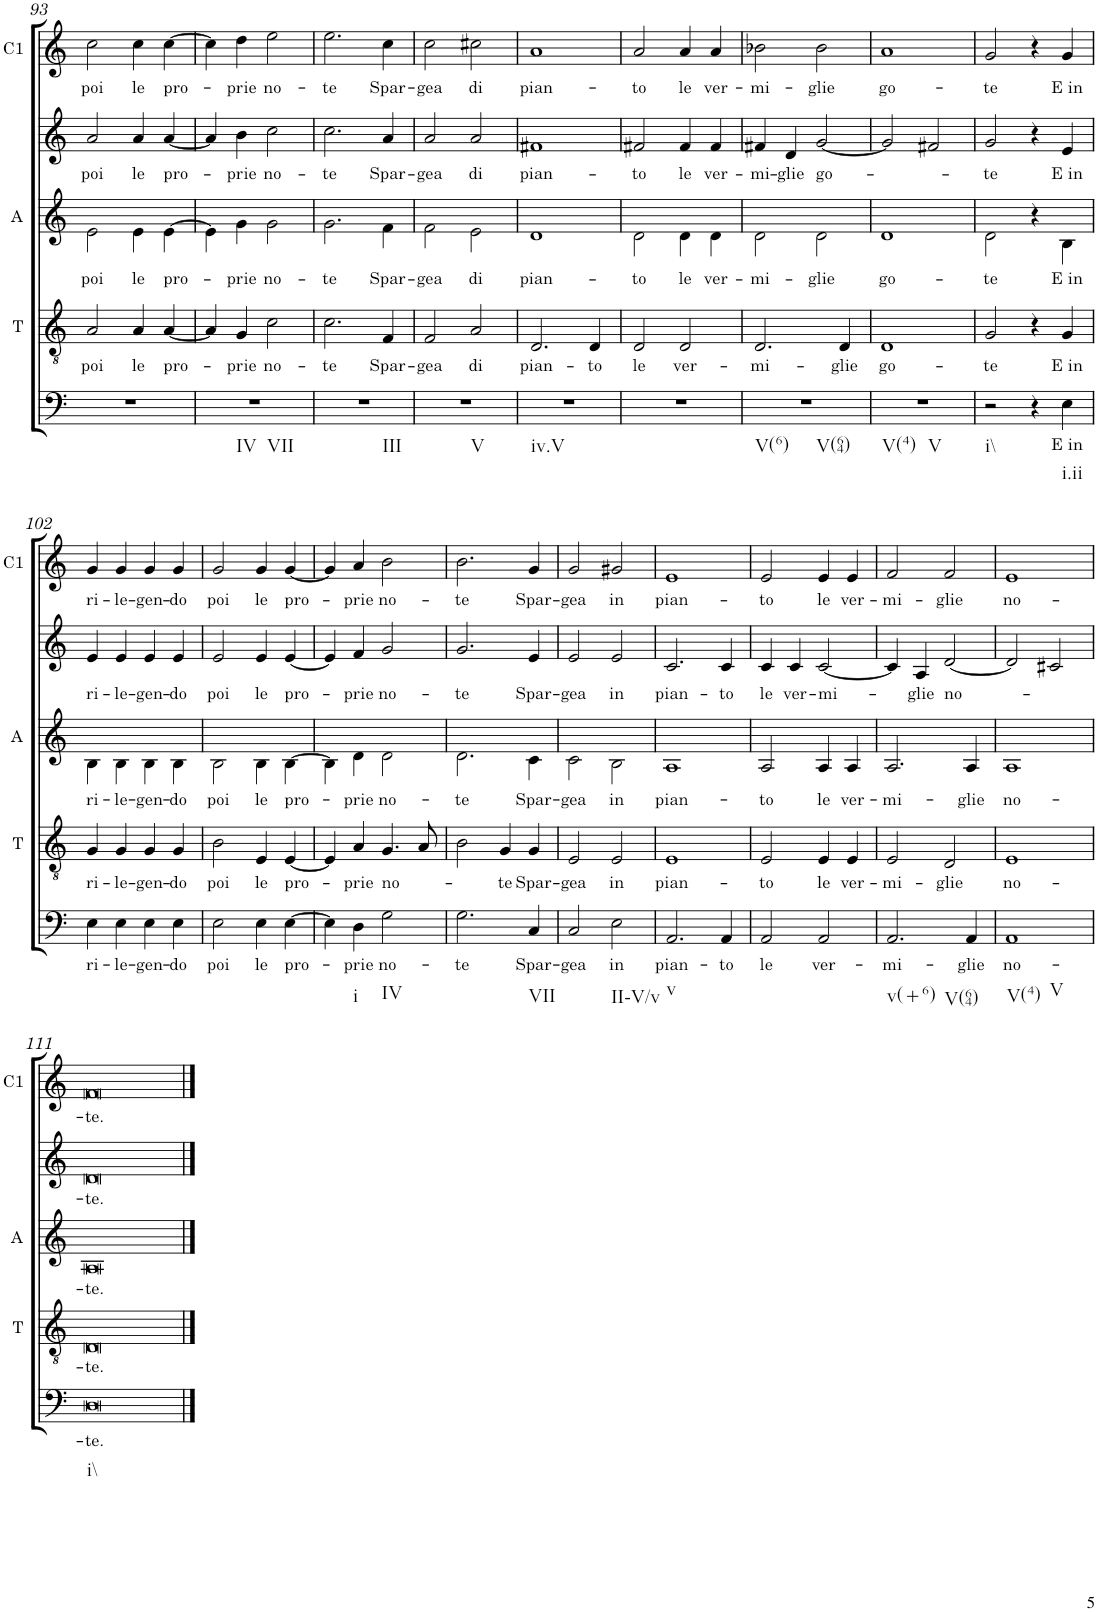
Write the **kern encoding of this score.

**kern	**text	**kern	**text	**kern	**text	**kern	**text	**kern	**text
*part5	*part5	*part4	*part4	*part3	*part3	*part2	*part2	*part1	*part1
*staff5	*staff5	*staff4	*staff4	*staff3	*staff3	*staff2	*staff2	*staff1	*staff1
*	*	*I"T	*	*I"A	*	*	*	*I"C1	*
*	*	*I'T	*	*I'A	*	*	*	*I'C1	*
!!LO:PB:g=z
*clefF4	*	*clefGv2	*	*clefG2	*	*clefG2	*	*clefG2	*
*k[]	*	*k[]	*	*k[]	*	*k[]	*	*k[]	*
*M4/4	*	*M4/4	*	*M4/4	*	*M4/4	*	*M4/4	*
*met(c)	*	*met(c)	*	*met(c)	*	*met(c)	*	*met(c)	*
=93	=93	=93	=93	=93	=93	=93	=93	=93	=93
!	!	!	!LO:LY:b	!	!LO:LY:b	!	!LO:LY:b	!	!LO:LY:b
1r	.	2A/	poi	2e\	poi	2a/	poi	2cc\	poi
!	!	!	!LO:LY:b	!	!LO:LY:b	!	!LO:LY:b	!	!LO:LY:b
.	.	4A/	le	4e\	le	4a/	le	4cc\	le
!	!	!	!LO:LY:b	!	!LO:LY:b	!	!LO:LY:b	!	!LO:LY:b
.	.	[4A/	pro-	[4e\	pro-	[4a/	pro-	[4cc\	pro-
=94	=94	=94	=94	=94	=94	=94	=94	=94	=94
1r	.	4A/]	.	4e\]	.	4a/]	.	4cc\]	.
!	!	!	!LO:LY:b	!	!LO:LY:b	!	!LO:LY:b	!	!LO:LY:b
.	.	4G/	-prie	4g\	-prie	4b\	-prie	4dd\	-prie
!	!	!	!LO:LY:b	!	!LO:LY:b	!	!LO:LY:b	!	!LO:LY:b
.	.	2c\	no-	2g\	no-	2cc\	no-	2ee\	no-
=95	=95	=95	=95	=95	=95	=95	=95	=95	=95
!	!	!	!LO:LY:b	!	!LO:LY:b	!	!LO:LY:b	!	!LO:LY:b
1r	.	2.c\	-te	2.g\	-te	2.cc\	-te	2.ee\	-te
!	!	!	!LO:LY:b	!	!LO:LY:b	!	!LO:LY:b	!	!LO:LY:b
.	.	4F/	Spar-	4f\	Spar-	4a/	Spar-	4cc\	Spar-
=96	=96	=96	=96	=96	=96	=96	=96	=96	=96
!	!	!	!LO:LY:b	!	!LO:LY:b	!	!LO:LY:b	!	!LO:LY:b
1r	.	2F/	-gea	2f\	-gea	2a/	-gea	2cc\	-gea
!	!	!	!LO:LY:b	!	!LO:LY:b	!	!LO:LY:b	!	!LO:LY:b
.	.	2A/	di	2e\	di	2a/	di	2cc#X\	di
=97	=97	=97	=97	=97	=97	=97	=97	=97	=97
!	!	!	!LO:LY:b	!	!LO:LY:b	!	!LO:LY:b	!	!LO:LY:b
1r	.	2.D/	pian-	1d	pian-	1f#X	pian-	1a	pian-
!	!	!	!LO:LY:b	!	!	!	!	!	!
.	.	4D/	-to	.	.	.	.	.	.
=98	=98	=98	=98	=98	=98	=98	=98	=98	=98
!	!	!	!LO:LY:b	!	!LO:LY:b	!	!LO:LY:b	!	!LO:LY:b
1r	.	2D/	le	2d\	-to	2f#X/	-to	2a/	-to
!	!	!	!LO:LY:b	!	!LO:LY:b	!	!LO:LY:b	!	!LO:LY:b
.	.	2D/	ver-	4d\	le	4f#/	le	4a/	le
!	!	!	!	!	!LO:LY:b	!	!LO:LY:b	!	!LO:LY:b
.	.	.	.	4d\	ver-	4f#/	ver-	4a/	ver-
=99	=99	=99	=99	=99	=99	=99	=99	=99	=99
!	!	!	!LO:LY:b	!	!LO:LY:b	!	!LO:LY:b	!	!LO:LY:b
1r	.	2.D/	-mi-	2d\	-mi-	4f#X/	-mi-	2b-X\	-mi-
!	!	!	!	!	!	!	!LO:LY:b	!	!
.	.	.	.	.	.	4d/	-glie	.	.
!	!	!	!	!	!LO:LY:b	!	!LO:LY:b	!	!LO:LY:b
.	.	.	.	2d\	-glie	[2g/	go-	2b-\	-glie
!	!	!	!LO:LY:b	!	!	!	!	!	!
.	.	4D/	-glie	.	.	.	.	.	.
=100	=100	=100	=100	=100	=100	=100	=100	=100	=100
!	!	!	!LO:LY:b	!	!LO:LY:b	!	!	!	!LO:LY:b
1r	.	1D	go-	1d	go-	2g/]	.	1a	go-
.	.	.	.	.	.	2f#X/	.	.	.
=101	=101	=101	=101	=101	=101	=101	=101	=101	=101
!	!	!	!LO:LY:b	!	!LO:LY:b	!	!LO:LY:b	!	!LO:LY:b
2r	.	2G/	-te	2d\	-te	2g/	-te	2g/	-te
4r	.	4r	.	4r	.	4r	.	4r	.
!	!LO:LY:b	!	!LO:LY:b	!	!LO:LY:b	!	!LO:LY:b	!	!LO:LY:b
4E\	E in	4G/	E in	4B\	E in	4e/	E in	4g/	E in
!!LO:LB:g=z
=102	=102	=102	=102	=102	=102	=102	=102	=102	=102
!	!LO:LY:b	!	!LO:LY:b	!	!LO:LY:b	!	!LO:LY:b	!	!LO:LY:b
4E\	ri-	4G/	ri-	4B\	ri-	4e/	ri-	4g/	ri-
!	!LO:LY:b	!	!LO:LY:b	!	!LO:LY:b	!	!LO:LY:b	!	!LO:LY:b
4E\	-le-	4G/	-le-	4B\	-le-	4e/	-le-	4g/	-le-
!	!LO:LY:b	!	!LO:LY:b	!	!LO:LY:b	!	!LO:LY:b	!	!LO:LY:b
4E\	-gen-	4G/	-gen-	4B\	-gen-	4e/	-gen-	4g/	-gen-
!	!LO:LY:b	!	!LO:LY:b	!	!LO:LY:b	!	!LO:LY:b	!	!LO:LY:b
4E\	-do	4G/	-do	4B\	-do	4e/	-do	4g/	-do
=103	=103	=103	=103	=103	=103	=103	=103	=103	=103
!	!LO:LY:b	!	!LO:LY:b	!	!LO:LY:b	!	!LO:LY:b	!	!LO:LY:b
2E\	poi	2B\	poi	2B\	poi	2e/	poi	2g/	poi
!	!LO:LY:b	!	!LO:LY:b	!	!LO:LY:b	!	!LO:LY:b	!	!LO:LY:b
4E\	le	4E/	le	4B\	le	4e/	le	4g/	le
!	!LO:LY:b	!	!LO:LY:b	!	!LO:LY:b	!	!LO:LY:b	!	!LO:LY:b
[4E\	pro-	[4E/	pro-	[4B\	pro-	[4e/	pro-	[4g/	pro-
=104	=104	=104	=104	=104	=104	=104	=104	=104	=104
4E\]	.	4E/]	.	4B\]	.	4e/]	.	4g/]	.
!	!LO:LY:b	!	!LO:LY:b	!	!LO:LY:b	!	!LO:LY:b	!	!LO:LY:b
4D\	-prie	4A/	-prie	4d\	-prie	4f/	-prie	4a/	-prie
!	!LO:LY:b	!	!LO:LY:b	!	!LO:LY:b	!	!LO:LY:b	!	!LO:LY:b
2G\	no-	4.G/	no-	2d\	no-	2g/	no-	2b\	no-
.	.	8A/	.	.	.	.	.	.	.
=105	=105	=105	=105	=105	=105	=105	=105	=105	=105
!	!LO:LY:b	!	!	!	!LO:LY:b	!	!LO:LY:b	!	!LO:LY:b
2.G\	-te	2B\	.	2.d\	-te	2.g/	-te	2.b\	-te
!	!	!	!LO:LY:b	!	!	!	!	!	!
.	.	4G/	-te	.	.	.	.	.	.
!	!LO:LY:b	!	!LO:LY:b	!	!LO:LY:b	!	!LO:LY:b	!	!LO:LY:b
4C/	Spar-	4G/	Spar-	4c\	Spar-	4e/	Spar-	4g/	Spar-
=106	=106	=106	=106	=106	=106	=106	=106	=106	=106
!	!LO:LY:b	!	!LO:LY:b	!	!LO:LY:b	!	!LO:LY:b	!	!LO:LY:b
2C/	-gea	2E/	-gea	2c\	-gea	2e/	-gea	2g/	-gea
!	!LO:LY:b	!	!LO:LY:b	!	!LO:LY:b	!	!LO:LY:b	!	!LO:LY:b
2E\	in	2E/	in	2B\	in	2e/	in	2g#X/	in
=107	=107	=107	=107	=107	=107	=107	=107	=107	=107
!	!LO:LY:b	!	!LO:LY:b	!	!LO:LY:b	!	!LO:LY:b	!	!LO:LY:b
2.AA/	pian-	1E	pian-	1A	pian-	2.c/	pian-	1e	pian-
!	!LO:LY:b	!	!	!	!	!	!LO:LY:b	!	!
4AA/	-to	.	.	.	.	4c/	-to	.	.
=108	=108	=108	=108	=108	=108	=108	=108	=108	=108
!	!LO:LY:b	!	!LO:LY:b	!	!LO:LY:b	!	!LO:LY:b	!	!LO:LY:b
2AA/	le	2E/	-to	2A/	-to	4c/	le	2e/	-to
!	!	!	!	!	!	!	!LO:LY:b	!	!
.	.	.	.	.	.	4c/	ver-	.	.
!	!LO:LY:b	!	!LO:LY:b	!	!LO:LY:b	!	!LO:LY:b	!	!LO:LY:b
2AA/	ver-	4E/	le	4A/	le	[2c/	-mi-	4e/	le
!	!	!	!LO:LY:b	!	!LO:LY:b	!	!	!	!LO:LY:b
.	.	4E/	ver-	4A/	ver-	.	.	4e/	ver-
=109	=109	=109	=109	=109	=109	=109	=109	=109	=109
!	!LO:LY:b	!	!LO:LY:b	!	!LO:LY:b	!	!	!	!LO:LY:b
2.AA/	-mi-	2E/	-mi-	2.A/	-mi-	4c/]	.	2f/	-mi-
!	!	!	!	!	!	!	!LO:LY:b	!	!
.	.	.	.	.	.	4A/	-glie	.	.
!	!	!	!LO:LY:b	!	!	!	!LO:LY:b	!	!LO:LY:b
.	.	2D/	-glie	.	.	[2d/	no-	2f/	-glie
!	!LO:LY:b	!	!	!	!LO:LY:b	!	!	!	!
4AA/	-glie	.	.	4A/	-glie	.	.	.	.
=110	=110	=110	=110	=110	=110	=110	=110	=110	=110
!	!LO:LY:b	!	!LO:LY:b	!	!LO:LY:b	!	!	!	!LO:LY:b
1AA	no-	1E	no-	1A	no-	2d/]	.	1e	no-
.	.	.	.	.	.	2c#X/	.	.	.
!!LO:LB:g=z
=111	=111	=111	=111	=111	=111	=111	=111	=111	=111
!	!LO:LY:b	!	!LO:LY:b	!	!LO:LY:b	!	!LO:LY:b	!	!LO:LY:b
[1D	-te.	[1D	-te.	[1A	-te.	[1d	-te.	[1f	-te.
==112	==112	==112	==112	==112	==112	==112	==112	==112	==112
1D]	.	1D]	.	1A]	.	1d]	.	1f]	.
=	=	=	=	=	=	=	=	=	=
*-	*-	*-	*-	*-	*-	*-	*-	*-	*-
